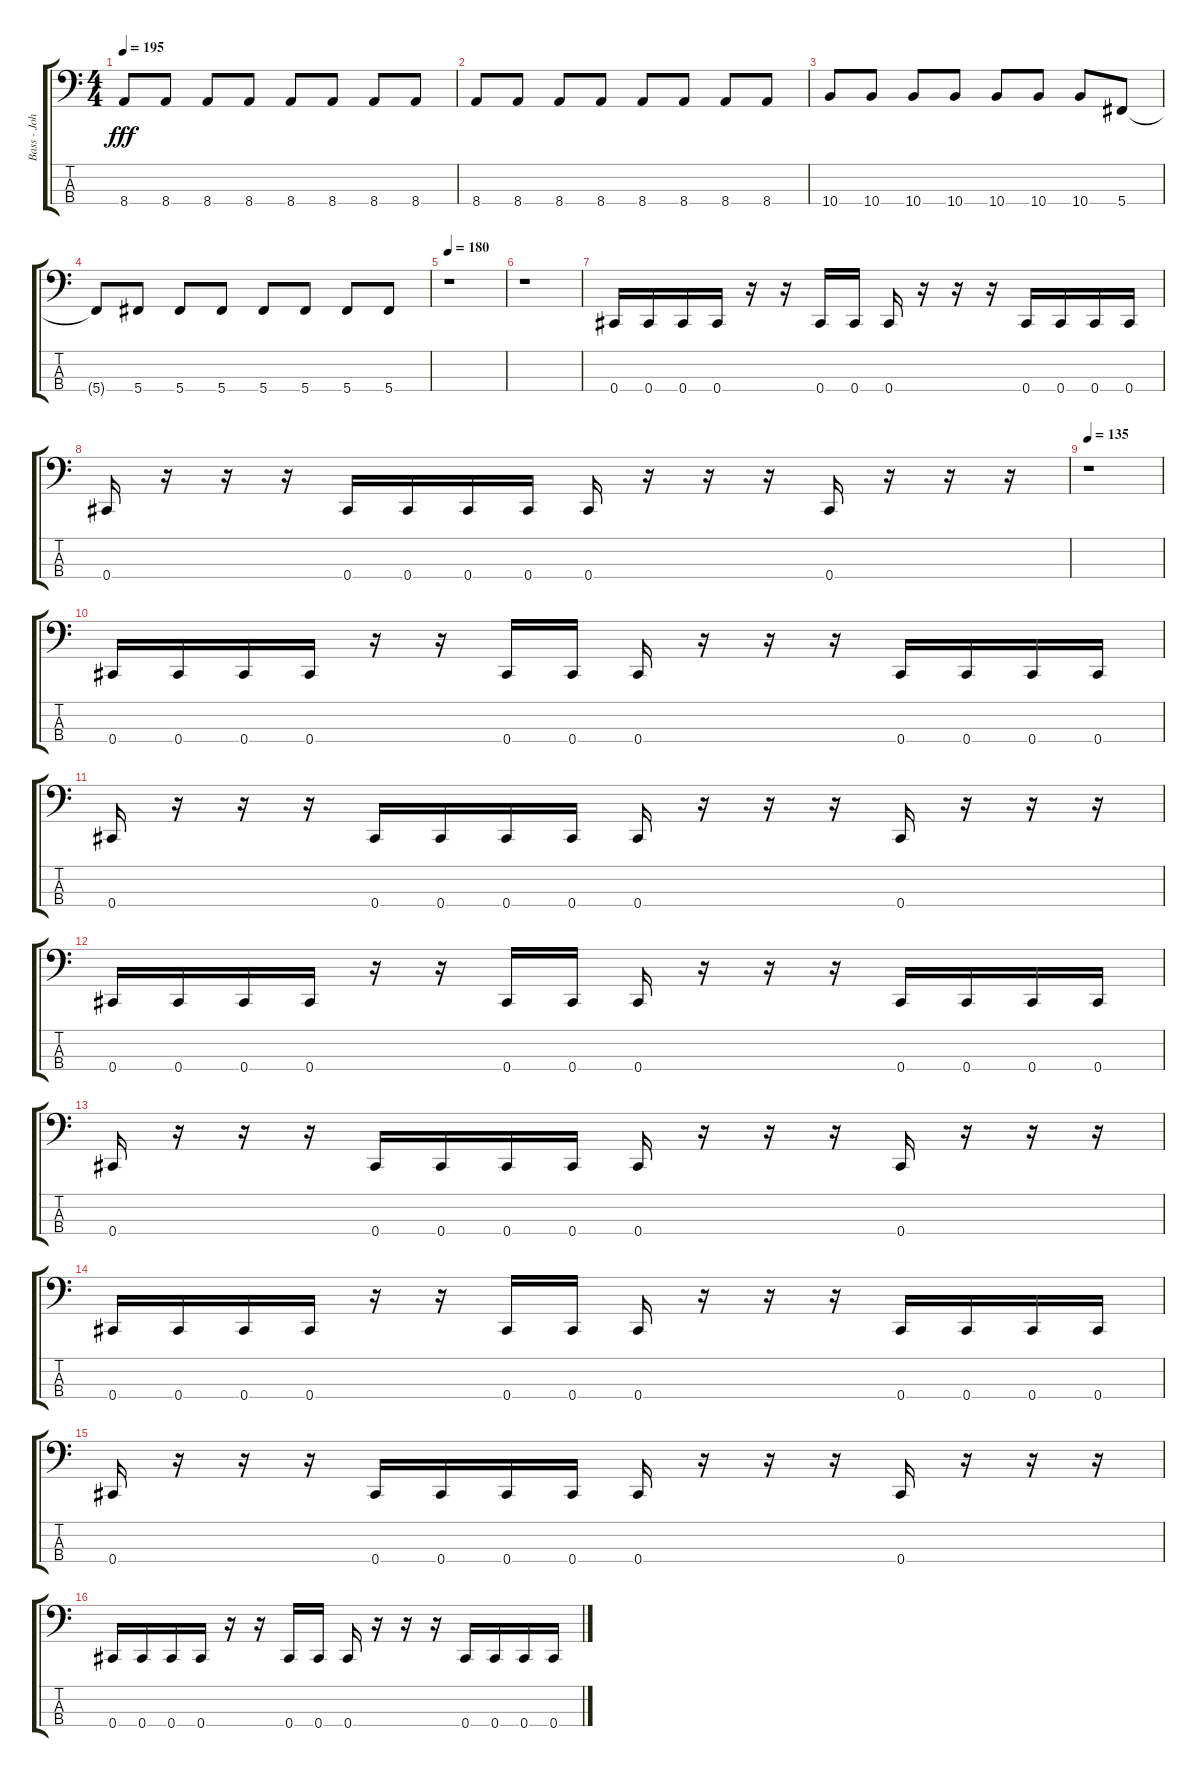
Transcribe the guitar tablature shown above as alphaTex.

\track ("Bass - John Halgado" "Bass - Joh") {instrument electricbasspick}
\staff {score tabs}
\tuning (Gb2 Db2 Ab1 Db1) {hide}
\ts (4 4)
\tempo 195
\clef f4
\ks c
8.4.8{dy fff} 8.4.8 8.4.8 8.4.8 8.4.8 8.4.8 8.4.8 8.4.8 |
8.4.8 8.4.8 8.4.8 8.4.8 8.4.8 8.4.8 8.4.8 8.4.8 |
10.4.8 10.4.8 10.4.8 10.4.8 10.4.8 10.4.8 10.4.8 5.4.8 |
5.4{t}.8 5.4.8 5.4.8 5.4.8 5.4.8 5.4.8 5.4.8 5.4.8 |
\tempo 180
r.1 |
r.1 |
0.4.16 0.4.16 0.4.16 0.4.16 r.16 r.16 0.4.16 0.4.16 0.4.16 r.16 r.16 r.16 0.4.16 0.4.16 0.4.16 0.4.16 |
0.4.16 r.16 r.16 r.16 0.4.16 0.4.16 0.4.16 0.4.16 0.4.16 r.16 r.16 r.16 0.4.16 r.16 r.16 r.16 |
\tempo 135
r.1 |
0.4.16 0.4.16 0.4.16 0.4.16 r.16 r.16 0.4.16 0.4.16 0.4.16 r.16 r.16 r.16 0.4.16 0.4.16 0.4.16 0.4.16 |
0.4.16 r.16 r.16 r.16 0.4.16 0.4.16 0.4.16 0.4.16 0.4.16 r.16 r.16 r.16 0.4.16 r.16 r.16 r.16 |
0.4.16 0.4.16 0.4.16 0.4.16 r.16 r.16 0.4.16 0.4.16 0.4.16 r.16 r.16 r.16 0.4.16 0.4.16 0.4.16 0.4.16 |
0.4.16 r.16 r.16 r.16 0.4.16 0.4.16 0.4.16 0.4.16 0.4.16 r.16 r.16 r.16 0.4.16 r.16 r.16 r.16 |
0.4.16 0.4.16 0.4.16 0.4.16 r.16 r.16 0.4.16 0.4.16 0.4.16 r.16 r.16 r.16 0.4.16 0.4.16 0.4.16 0.4.16 |
0.4.16 r.16 r.16 r.16 0.4.16 0.4.16 0.4.16 0.4.16 0.4.16 r.16 r.16 r.16 0.4.16 r.16 r.16 r.16 |
0.4.16 0.4.16 0.4.16 0.4.16 r.16 r.16 0.4.16 0.4.16 0.4.16 r.16 r.16 r.16 0.4.16 0.4.16 0.4.16 0.4.16
